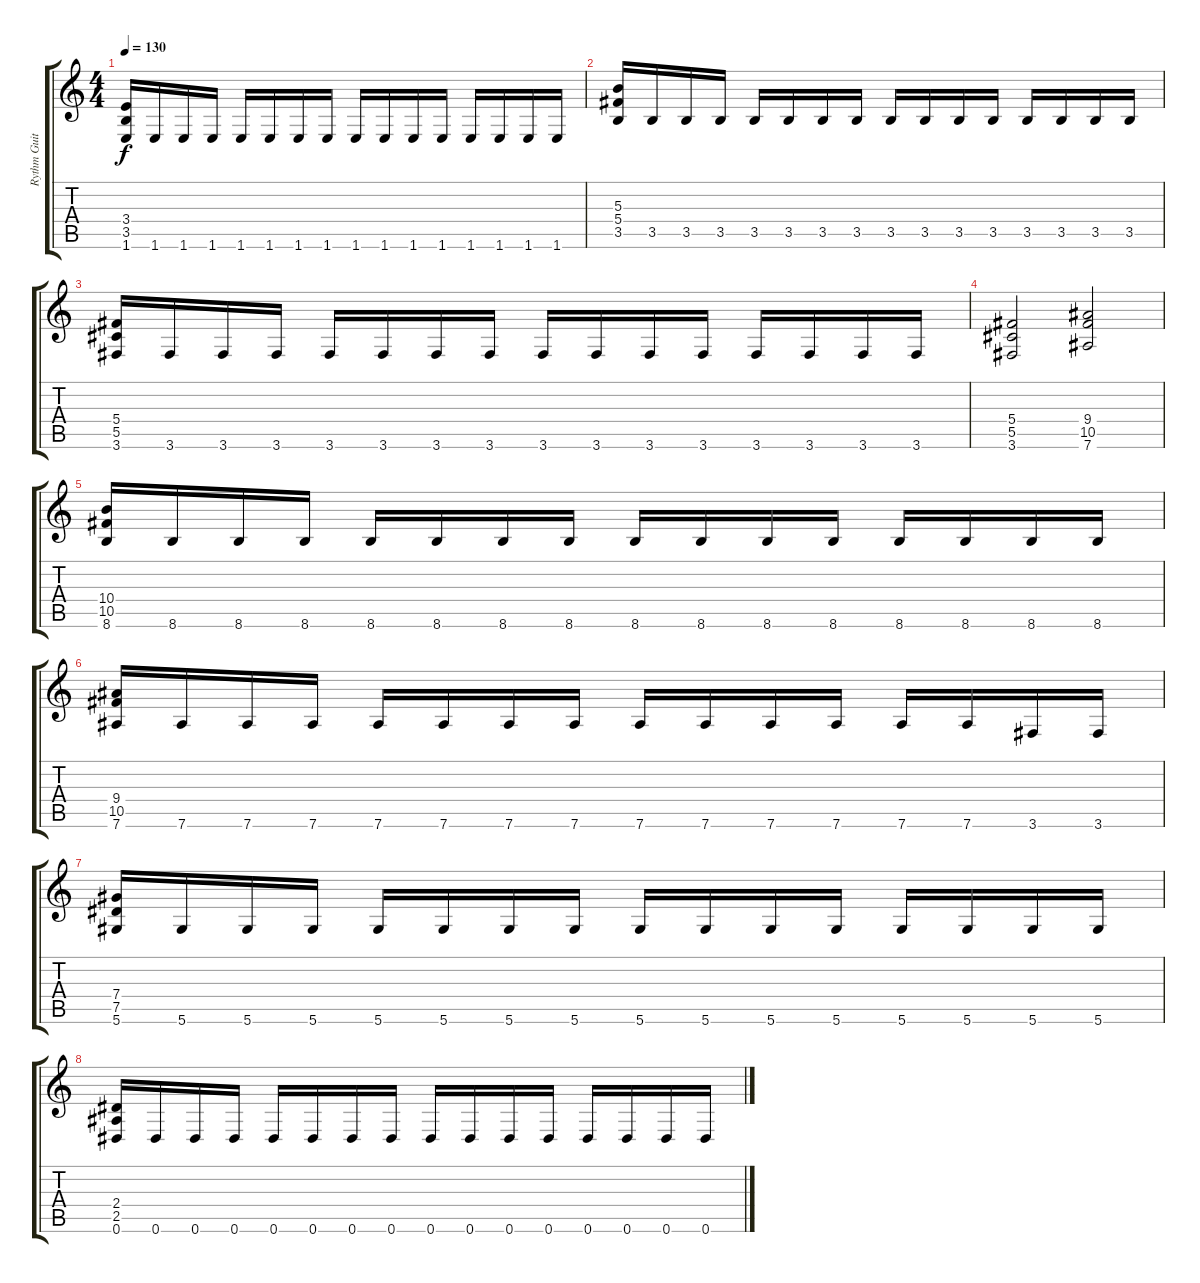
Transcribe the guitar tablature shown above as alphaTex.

\track ("Rythm Guitar" "Rythm Guit") {instrument distortionguitar}
\staff {score tabs}
\tuning (Eb4 Bb3 Gb3 Db3 Ab2 Eb2) {hide}
\ts (4 4)
\tempo 130
\clef g2
\ks c
(3.4 3.5 1.6).16{dy f} 1.6.16 1.6.16 1.6.16 1.6.16 1.6.16 1.6.16 1.6.16 1.6.16 1.6.16 1.6.16 1.6.16 1.6.16 1.6.16 1.6.16 1.6.16 |
(5.3 5.4 3.5).16 3.5.16 3.5.16 3.5.16 3.5.16 3.5.16 3.5.16 3.5.16 3.5.16 3.5.16 3.5.16 3.5.16 3.5.16 3.5.16 3.5.16 3.5.16 |
(5.4 5.5 3.6).16 3.6.16 3.6.16 3.6.16 3.6.16 3.6.16 3.6.16 3.6.16 3.6.16 3.6.16 3.6.16 3.6.16 3.6.16 3.6.16 3.6.16 3.6.16 |
(5.4 5.5 3.6).2 (9.4 10.5 7.6).2 |
(10.4 10.5 8.6).16 8.6.16 8.6.16 8.6.16 8.6.16 8.6.16 8.6.16 8.6.16 8.6.16 8.6.16 8.6.16 8.6.16 8.6.16 8.6.16 8.6.16 8.6.16 |
(9.4 10.5 7.6).16 7.6.16 7.6.16 7.6.16 7.6.16 7.6.16 7.6.16 7.6.16 7.6.16 7.6.16 7.6.16 7.6.16 7.6.16 7.6.16 3.6.16 3.6.16 |
(7.4 7.5 5.6).16 5.6.16 5.6.16 5.6.16 5.6.16 5.6.16 5.6.16 5.6.16 5.6.16 5.6.16 5.6.16 5.6.16 5.6.16 5.6.16 5.6.16 5.6.16 |
(2.4 2.5 0.6).16 0.6.16 0.6.16 0.6.16 0.6.16 0.6.16 0.6.16 0.6.16 0.6.16 0.6.16 0.6.16 0.6.16 0.6.16 0.6.16 0.6.16 0.6.16
